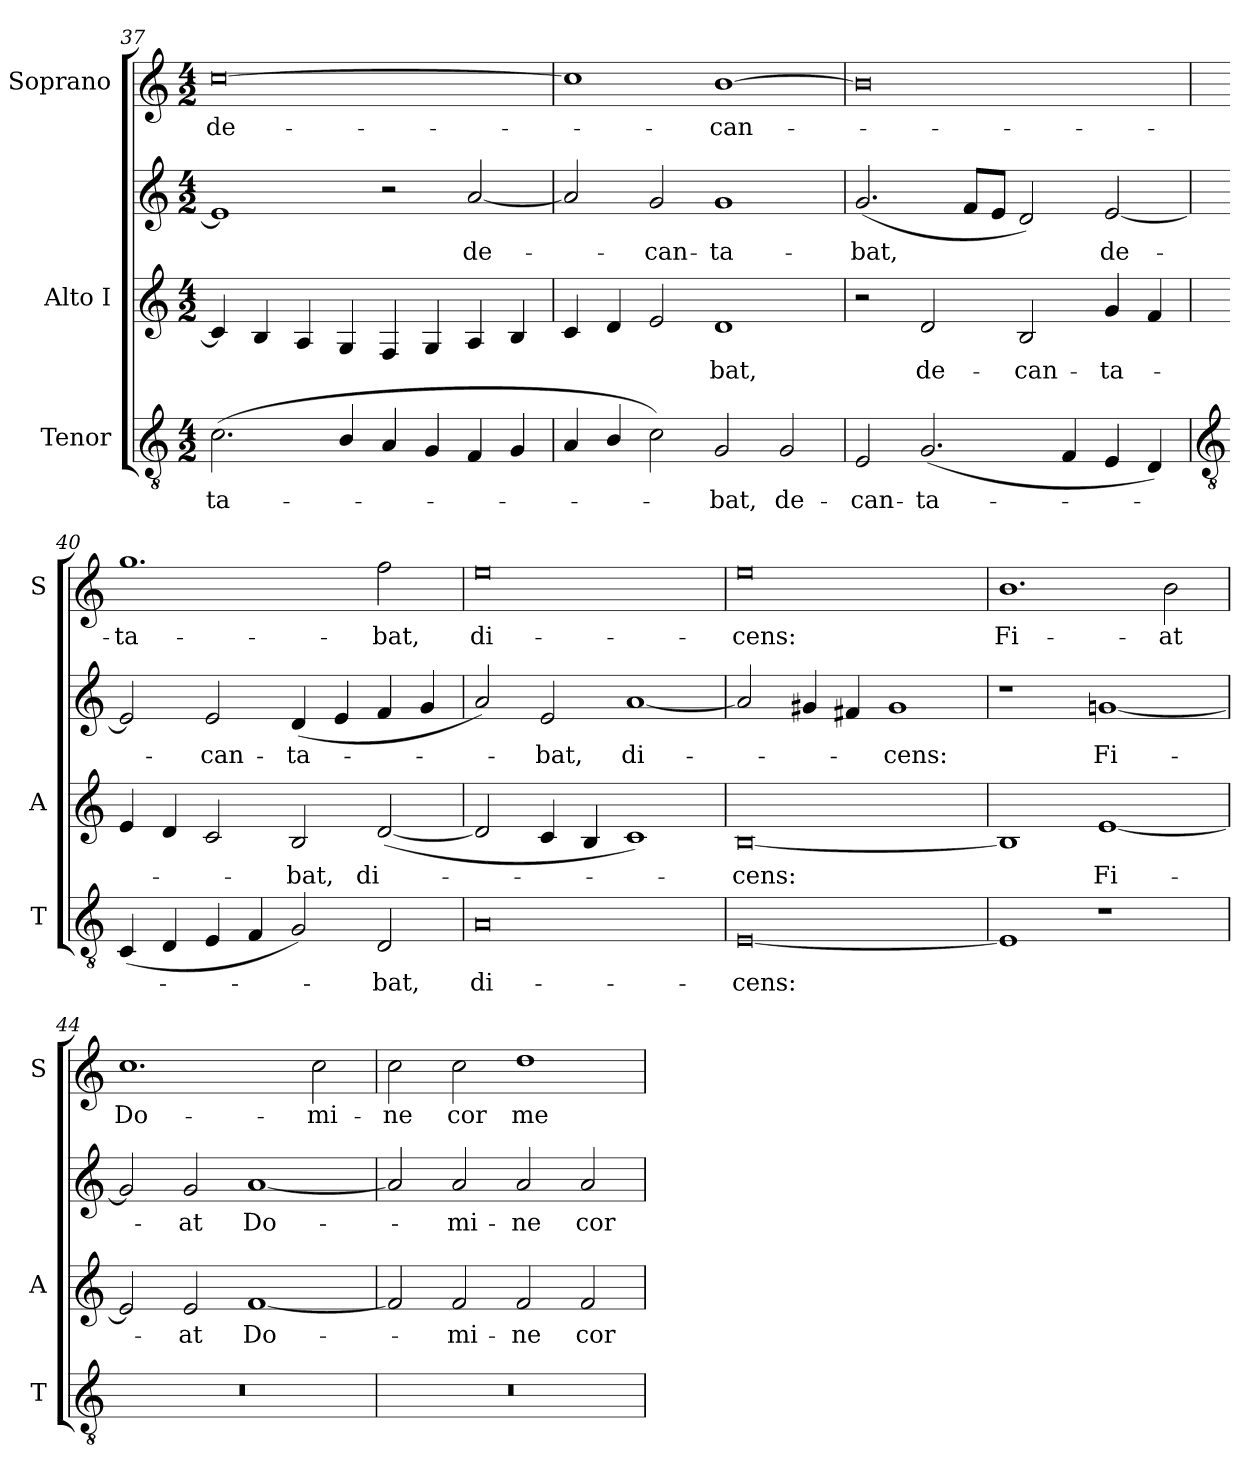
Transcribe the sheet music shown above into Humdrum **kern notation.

**kern	**text	**kern	**text	**kern	**text	**kern	**text
*part3	*part3	*part2	*part2	*part2	*part2	*part1	*part1
*staff4	*staff4	*staff3	*staff3	*staff2	*staff2	*staff1	*staff1
*I"Tenor	*	*I"Alto I	*	*	*	*I"Soprano	*
*I'T	*	*I'A	*	*	*	*I'S	*
*clefGv2	*	*clefG2	*	*clefG2	*	*clefG2	*
*k[]	*	*k[]	*	*k[]	*	*k[]	*
*C:	*	*C:	*	*C:	*	*C:	*
*M4/2	*	*M4/2	*	*M4/2	*	*M4/2	*
=37	=37	=37	=37	=37	=37	=37	=37
!	!LO:LY:b	!	!	!	!	!	!LO:LY:b
(<2.c	-ta-	4c]	.	1e]	.	[0cc	de-
.	.	4B	.	.	.	.	.
.	.	4A	.	.	.	.	.
4B/	.	4G	.	.	.	.	.
4A	.	4F	.	2r	.	.	.
4G	.	4G	.	.	.	.	.
!	!	!	!	!	!LO:LY:b	!	!
4F	.	4A	.	[2a	de-	.	.
4G	.	4B	.	.	.	.	.
=38	=38	=38	=38	=38	=38	=38	=38
4A	.	4c	.	2a]	.	1cc]	.
4B/	.	4d	.	.	.	.	.
!	!	!	!	!	!LO:LY:b	!	!
2c\)	.	2e	.	2g	can-	.	.
!	!LO:LY:b	!	!LO:LY:b	!	!LO:LY:b	!	!LO:LY:b
2G	bat,	1d	-bat,	1g	-ta-	[1b	can-
!	!LO:LY:b	!	!	!	!	!	!
2G	de-	.	.	.	.	.	.
=39	=39	=39	=39	=39	=39	=39	=39
!	!LO:LY:b	!	!	!	!LO:LY:b	!	!
2E	-can-	2r	.	(<2.g	bat,	0b]	.
!	!LO:LY:b	!	!LO:LY:b	!	!	!	!
(<2.G	-ta-	2d	de-	.	.	.	.
.	.	.	.	8fL	.	.	.
.	.	.	.	8eJ	.	.	.
!	!	!	!LO:LY:b	!	!	!	!
.	.	2B	-can-	2d)	.	.	.
4F	.	.	.	.	.	.	.
!	!	!	!LO:LY:b	!	!LO:LY:b	!	!
4E	.	4g	-ta-	[2e	de-	.	.
4D)	.	4f	.	.	.	.	.
!!LO:LB:g=z
=40	=40	=40	=40	=40	=40	=40	=40
*clefGv2	*	*	*	*	*	*	*
!	!	!	!	!	!	!	!LO:LY:b
(<4C	.	4e	.	2e]	.	1.gg	ta-
4D	.	4d	.	.	.	.	.
!	!	!	!	!	!LO:LY:b	!	!
4E	.	2c	.	2e	can-	.	.
4F	.	.	.	.	.	.	.
!	!	!	!LO:LY:b	!	!LO:LY:b	!	!
2G)	.	2B	bat,	(<4d	-ta-	.	.
.	.	.	.	4e	.	.	.
!	!LO:LY:b	!	!LO:LY:b	!	!	!	!LO:LY:b
2D	bat,	(<[2d	di-	4f	.	2ff	-bat,
.	.	.	.	4g	.	.	.
=41	=41	=41	=41	=41	=41	=41	=41
!	!LO:LY:b	!	!	!	!	!	!LO:LY:b
0A	di-	2d]	.	2a)	.	0ee	di-
!	!	!	!	!	!LO:LY:b	!	!
.	.	4c	.	2e	bat,	.	.
.	.	4B	.	.	.	.	.
!	!	!	!	!	!LO:LY:b	!	!
.	.	1c)	.	[1a	di-	.	.
=42	=42	=42	=42	=42	=42	=42	=42
!	!LO:LY:b	!	!LO:LY:b	!	!	!	!LO:LY:b
[0E	-cens:	[0B	cens:	2a]	.	0ee	-cens:
.	.	.	.	4g#X	.	.	.
.	.	.	.	(4f#X	.	.	.
!	!	!	!	!	!LO:LY:b	!	!
.	.	.	.	1g#	cens:	.	.
=43	=43	=43	=43	=43	=43	=43	=43
!	!	!	!	!	!	!	!LO:LY:b
1E]	.	1B]	.	1r	.	1.b	Fi-
!	!	!	!LO:LY:b	!	!LO:LY:b	!	!
1r	.	[1e	Fi-	[1gn	Fi-	.	.
!	!	!	!	!	!	!	!LO:LY:b
.	.	.	.	.	.	2b	-at
=44	=44	=44	=44	=44	=44	=44	=44
!	!	!	!	!	!	!	!LO:LY:b
0r	.	2e]	.	2g]	.	1.cc	Do-
!	!	!	!LO:LY:b	!	!LO:LY:b	!	!
.	.	2e	at	2g	at	.	.
!	!	!	!LO:LY:b	!	!LO:LY:b	!	!
.	.	[1f	Do-	[1a	Do-	.	.
!	!	!	!	!	!	!	!LO:LY:b
.	.	.	.	.	.	2cc	-mi-
=45	=45	=45	=45	=45	=45	=45	=45
!	!	!	!	!	!	!	!LO:LY:b
0r	.	2f]	.	2a]	.	2cc	-ne
!	!	!	!LO:LY:b	!	!LO:LY:b	!	!LO:LY:b
.	.	2f	mi-	2a	mi-	2cc	cor
!	!	!	!LO:LY:b	!	!LO:LY:b	!	!LO:LY:b
.	.	2f	-ne	2a	-ne	1dd	me-
!	!	!	!LO:LY:b	!	!LO:LY:b	!	!
.	.	2f	cor	2a	cor	.	.
=	=	=	=	=	=	=	=
*-	*-	*-	*-	*-	*-	*-	*-
